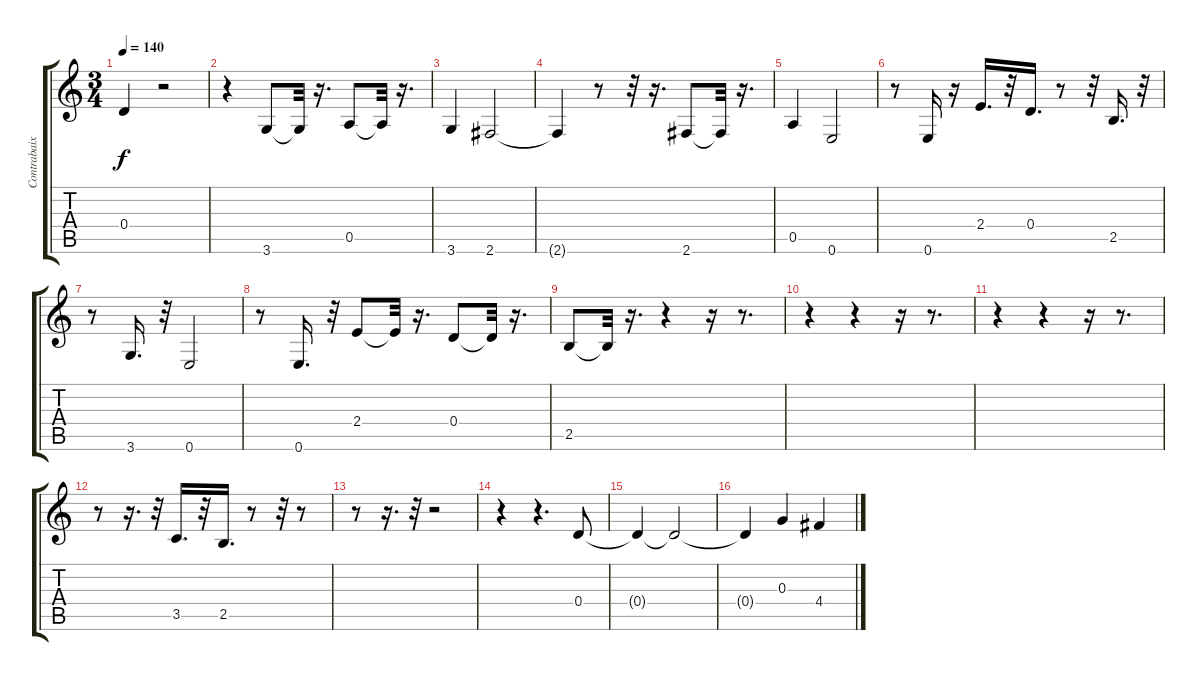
\track ("Contrabaixo" "Contrabaix") {instrument electricbassfinger}
\staff {score tabs}
\tuning (E4 B3 G3 D3 A2 E2) {hide}
\ts (3 4)
\tempo 140
\clef g2
\ks c
0.4.4{dy f} r.2 |
r.4 3.6.8 3.6{t}.32 r.16{d} 0.5.8 0.5{t}.32 r.16{d} |
3.6.4 2.6.2 |
2.6{t}.4 r.8 r.32 r.16{d} 2.6.8 2.6{t}.32 r.16{d} |
0.5.4 0.6.2 |
r.8 0.6.16 r.16 2.4.16{d} r.32 0.4.16{d} r.8 r.32 2.5.16{d} r.32 |
r.8 3.6.16{d} r.32 0.6.2 |
r.8 0.6.16{d} r.32 2.4.8 2.4{t}.32 r.16{d} 0.4.8 0.4{t}.32 r.16{d} |
2.5.8 2.5{t}.32 r.16{d} r.4 r.16 r.8{d} |
r.4 r.4 r.16 r.8{d} |
r.4 r.4 r.16 r.8{d} |
r.8 r.16{d} r.32 3.5.16{d} r.32 2.5.16{d} r.8 r.32 r.8 |
r.8 r.16{d} r.32 r.2 |
r.4 r.4{d} 0.4.8 |
0.4{t}.4 0.4{t}.2 |
0.4{t}.4 0.3.4 4.4.4
